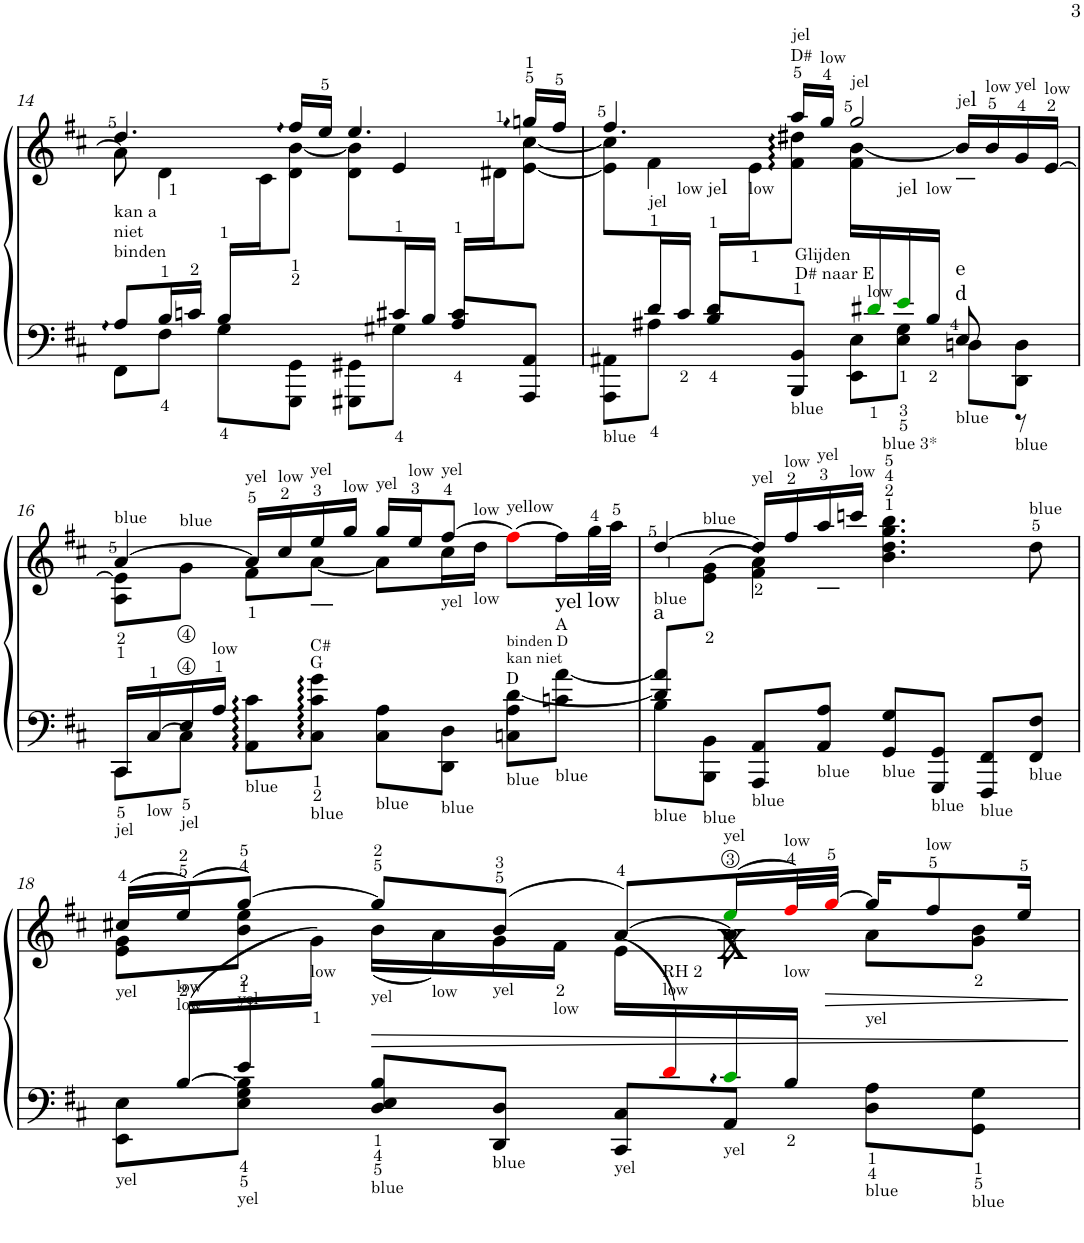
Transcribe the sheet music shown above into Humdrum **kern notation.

**kern	**kern	**dynam
*part1	*part1	*part1
*staff2	*staff1	*staff1/2
*I"Piano	*	*
*I'Pno.	*	*
!!LO:PB:g=z
*clefF4	*clefG2	*
*k[f#c#]	*k[f#c#]	*
*M4/4	*M4/4	*
*met(c)	*met(c)	*
=14	=14	=14
*^	*^	*
*	*^	*	*^	*
*	*	*	*	*	*^	*
!	!	!	!LO:TX:b:t=kan a	!	!	!	!
!	!	!	!LO:TX:b:t=niet	!	!	!	!
!	!	!	!LO:TX:b:t=binden	!	!	!	!
8ryy	8A/L	8FF#\L	4.dd/	8a\]	8ryy	16ryy	.
*	*	*	*	*v	*v	*v	*
.	16B/L	8F#\J	.	4d\	.
.	16cn/JJ	.	.	.	.
.	16B/LL	8G\L	.	.	.
*	*	*	*^	*^	*
.	8.ryy	.	.	.	16ryy@	16c#\J	.
.	.	8GGG\ 8GG\J	16ff#/LL	8ryy	16ryy@	8d\ [8b\J	.
.	.	.	16ee/JJ	.	16ryy@	.	.
.	8GGG#X\ 8GG#X\L	2ryy	4.ee/	8d\ 8b\]L	8ryy@	2ryy	.
16c#X/L	8G#X\J	.	.	8.ryy	4e/	.	.
16B/JJ	.	.	.	.	.	.	.
16c#/LL	8A/L	.	.	.	.	.	.
8.ryy	.	.	.	16d#X>\J	.	.	.
.	8AAA/ 8AA/J	.	16ggn/LL	[8e\> [8cc#\>J	8ryy	.	.
.	.	.	16ff#/JJ	.	.	.	.
=15	=15	=15	=15	=15	=15	=15	=15
*	*	*^	*	*	*	*	*
!LO:TX:b:t=blue	!	!	!	!	!	!	!	!
*	*	*	*	*	*	*^	*^	*
*	*	*	*	*	*	*	*	*	*	*
4ryy	8ryy	8AAA\ 8AA#X\L	2.ryy	4ryy	8e\] 8cc#\]L	8ryy	4.ff#/	8.ryy	2ryy	.
!	!	!	!	!	!LO:TX:b:t=jel	!	!	!	!	!
.	16d/L	8A#X\J	.	.	2..ryy	4f#\	.	.	.	.
!	!	!	!	!	!	!	!	!LO:TX:b:t=low	!	!
.	16c#</JJ	.	.	.	.	.	.	2ryy	.	.
!	!	!	!	!LO:TX:b:t=je	!	!	!	!	!	!
!	!	!	!	!LO:TX:b:t=l	!	!	!	!	!	!
16d/LL	2.ryy	8B/L	.	16ryy	.	.	.	.	.	.
!	!	!	!	!LO:TX:b:t=low	!	!	!	!	!	!
4ryy	.	.	.	16e\J	.	.	.	.	.	.
!	!	!	!	!LO:TX:a:t=D#	!	!	!	!	!	!
!	!	!	!	!LO:TX:a:t=jel	!	!	!	!	!	!
!	!	!LO:TX:b:t=blue	!	!	!	!	!	!	!	!
.	.	8BBB/ 8BB/J	.	8f#\ 8dd#X\J	.	2ryy	16aa/LL	.	.	.
!	!	!	!	!	!	!	!LO:TX:a:t=low	!	!	!
.	.	.	.	.	.	.	16gg/JJ	.	.	.
!	!	!	!	!LO:TX:a:t=jel	!	!	!	!	!	!
.	.	8EE\ 8E\L	.	16f#\ [16b\LL	.	.	2gg/	.	8ryy	.
!	!	!	!	!LO:TX:b:t=Glijden	!	!	!	!	!	!
!	!	!	!	!LO:TX:b:t=D# naar E	!	!	!	!	!	!
!	!	!	!	!LO:TX:b:t=low	!	!	!	!	!	!
16d#X<i/	.	.	.	8.ryy	.	.	.	.	.	.
!	!	!	!	!	!	!	!	!	!LO:TX:b:t=je	!
!	!	!	!	!	!	!	!	!	!LO:TX:b:t=l	!
16e<i/	.	8E\ 8G\J	.	.	.	.	.	.	4.ryy	.
!	!	!	!	!	!	!	!	!LO:TX:b:t=low	!	!
16B</JJ	.	.	.	.	.	.	.	4ryy	.	.
!	!	!	!	!LO:TX:a:t=je	!	!	!	!	!	!
!	!	!	!	!LO:TX:a:t=l	!	!	!	!	!	!
!LO:TX:a:t=e	!	!	!	!	!	!	!	!	!	!
!LO:TX:a:t=d	!	!	!	!	!	!	!	!	!	!
!LO:TX:b:t=blue	!	!	!	!	!	!	!	!	!	!
4ryy	.	8Dn\L	8E/	16b/LL]	.	.	.	.	.	.
!	!	!	!	!LO:TX:a:t=low	!	!	!	!	!	!
.	.	.	.	16b/	.	.	.	.	.	.
!	!	!	!	!LO:TX:a:t=yel	!	!	!	!	!	!
!	!	!LO:TX:b:t=blue	!	!	!	!	!	!	!	!
.	.	8DD\ 8D\J	8r	16g/	.	8ryy	.	.	.	.
!	!	!	!	!LO:TX:a:t=low	!	!	!	!	!	!
.	.	.	.	[16e/JJ	.	.	.	16ryy	.	.
*	*v	*v	*v	*	*	*	*	*	*	*
!!LO:LB:g=z
=16	=16	=16	=16	=16	=16	=16	=16	=16
!	!	!LO:TX:a:t=blue	!	!	!	!	!	!
!LO:TX:b:t=jel	!	!	!	!	!	!	!	!
*	*	*	*	*v	*v	*v	*v	*
8CC#\L	16CC#/LL	[4a/	8A\ 8e\]L	4ryy	.
!	!LO:TX:b:t=low	!	!	!	!
.	[16C#/	.	.	.	.
!	!	!	!LO:TX:a:t=blue	!	!
!LO:TX:b:t=jel	!	!	!	!	!
8C#\J]	16E/	.	8g\J	.	.
!	!LO:TX:a:t=low	!	!	!	!
.	16A/JJ	.	.	.	.
!	!	!LO:TX:a:t=yel	!	!	!
!LO:TX:b:t=blue	!	!	!	!	!
8AA\ 8c#\L	2ryy	16a/LL]	4ryy	8f#\L	.
!	!	!LO:TX:a:t=low	!	!	!
.	.	16cc#/	.	.	.
!	!	!LO:TX:a:t=yel	!	!	!
!LO:TX:a:t=G	!	!	!	!	!
!LO:TX:a:t=C#	!	!	!	!	!
!LO:TX:b:t=blue	!	!	!	!	!
8C#\ 8c#\ 8g\J	.	16ee/	.	[8a\J	.
!	!	!LO:TX:a:t=low	!	!	!
.	.	16gg/JJ	.	.	.
!	!	!LO:TX:a:t=yel	!	!	!
!LO:TX:b:t=blue	!	!	!	!	!
8C#\ 8A\L	.	16gg/LL	8a\L]	2ryy	.
!	!	!LO:TX:a:t=low	!	!	!
.	.	16ee/J	.	.	.
!	!	!LO:TX:a:t=yel	!	!	!
!	!	!LO:TX:b:t=yel	!	!	!
!LO:TX:b:t=blue	!	!	!	!	!
8DD\ 8D\J	.	[8ff#/J	16cc#\L	.	.
!	!	!	!LO:TX:a:t=low	!	!
!	!	!	!LO:TX:b:t=low	!	!
.	.	.	16dd\JJ	.	.
!	!	!LO:TX:a:t=yellow	!	!	!
!LO:TX:b:t=blue	!	!	!	!	!
!LO:TX:a:t=D	!	!	!	!	!
!LO:TX:a:t=binden D	!	!	!	!	!
!LO:TX:a:t=kan niet	!	!	!	!	!
8Cn\ 8A\L	[4d\	8ff#j\L_	4ryy	.	.
!	!	!LO:TX:b:t=yel	!	!	!
!LO:TX:a:t=A	!	!	!	!	!
!LO:TX:b:t=blue	!	!	!	!	!
8cn\ [8a\J	.	16ff#\L]	.	.	.
!	!	!LO:TX:b:t=low	!	!	!
.	.	32gg\L	.	.	.
.	.	32aa\JJJ	.	.	.
*	*	*	*v	*v	*
=17	=17	=17	=17	=17
!	!	!LO:TX:b:t=blue	!	!
!	!	!LO:TX:b:t=a	!	!
!LO:TX:b:t=blue	!	!	!	!
8d/] 8a/]L	8B\L	[4dd</	8ryy	.
!	!	!	!LO:TX:a:t=blue	!
!LO:TX:b:t=blue	!	!	!	!
2..ryy	8BBB\ 8BB\J	.	(>8e\ 8g\J	.
!	!	!LO:TX:a:t=yel	!	!
!	!LO:TX:b:t=blue	!	!	!
.	8AAA/ 8AA/L	16dd/LL]	4f#\ 4a\)	.
!	!	!LO:TX:a:t=low	!	!
.	.	16ff#/	.	.
!	!	!LO:TX:a:t=yel	!	!
!	!LO:TX:b:t=blue	!	!	!
.	8AA/ 8A/J	16aa/	.	.
!	!	!LO:TX:a:t=low	!	!
.	.	16cccn/JJ	.	.
!	!	!LO:TX:a:t=blue 3*	!	!
!	!LO:TX:b:t=blue	!	!	!
.	8GG/ 8G/L	4.b\ 4.dd\ 4.gg\ 4.bb\	2ryy	.
!	!LO:TX:b:t=blue	!	!	!
.	8GGG/ 8GG/J	.	.	.
!	!LO:TX:b:t=blue	!	!	!
.	8FFF#/ 8FF#/L	.	.	.
!	!	!LO:TX:a:t=blue	!	!
!	!LO:TX:b:t=blue	!	!	!
.	8FF#/ 8F#/J	8dd\	.	.
!!LO:LB:g=z
=18	=18	=18	=18	=18
*	*^	*	*^	*
!	!	!	!LO:TX:b:t=yel	!	!	!
!LO:TX:b:t=yel	!	!	!	!	!	!
16ryy	16ryy	8EE\ 8E\L	(>16cc#X/LL	8e\ 8g\L	8.ryy	.
!	!	!	!LO:TX:b:t=low	!	!	!
!	!	!	!LO:TX:b:t=low	!	!	!
.	(>[16B/LL	.	(>16ee/J)	.	.	.
!	!	!	!LO:TX:b:t=yel	!	!	!
!	!LO:TX:b:t=yel	!	!	!	!	!
.	16e/	8E\ 8G\ 8B\]J	[8gg/J)	8b\ 8ee\J	.	.
!	!	!	!	!	!LO:TX:b:t=low	!
.	2ryy	.	.	.	16g\JJ)	.
!	!	!	!LO:TX:b:t=yel	!	!	!
!	!	!LO:TX:b:t=blue	!	!	!	!
.	.	8D/ 8E/ 8B/L	8gg/L]	(<16b>\LL	4.ryy	.
!	!	!	!	!LO:TX:b:t=low	!	!
.	.	.	.	16a\)	.	.
!	!	!	!LO:TX:b:t=yel	!	!	!
!	!	!LO:TX:b:t=blue	!	!	!	!
.	.	8DD/ 8D/J	(>8b/J	16g>\	.	.
!	!	!	!	!LO:TX:b:t=low	!	!
.	.	.	.	16f#\JJ	.	.
!	!	!LO:TX:b:t=yel	!	!	!	!
.	.	8CC#/ 8C#/L	[8a/L)	(>16e\LL	.	.
!	!	!	!	!LO:TX:b:t=RH 2	!	!
!	!	!	!	!LO:TX:b:t=low	!	!
16dj/)	.	.	.	8.ryy	.	.
!	!	!	!LO:TX:a:t=yel	!	!	!
!	!	!	!LO:TX:a:t=X	!	!	!
!LO:TX:b:t=yel	!	!	!	!	!	!
16c#i/	.	8AA/J	(>16eei/L	.	8a\]	.
!	!	!	!LO:TX:b:t=low	!	!	!
!	!	!	!LO:TX:a:t=low	!	!	!
16B</JJ	4ryy	.	32ff#j/L)	.	.	.
!	!	!	!	!	!	!LO:HP:b
.	.	.	[32ggj/JJJ	.	.	>
!	!	!	!LO:TX:b:t=yel	!	!	!
!LO:TX:b:t=blue	!	!	!	!	!	!
4ryy	.	8D\ 8A\L	16gg/KL]	8a\L	4ryy	.
!	!	!	!LO:TX:a:t=low	!	!	!
.	.	.	8ff#/	.	.	.
!	!	!LO:TX:b:t=blue	!	!	!	!
.	.	8GG\ 8G\J	.	8g\ 8b\J	.	.
.	16ryy	.	16ee/Jk	.	.	.
*v	*v	*v	*	*	*	*
*	*v	*v	*v	*
.	.	]
=	=	=
*-	*-	*-
